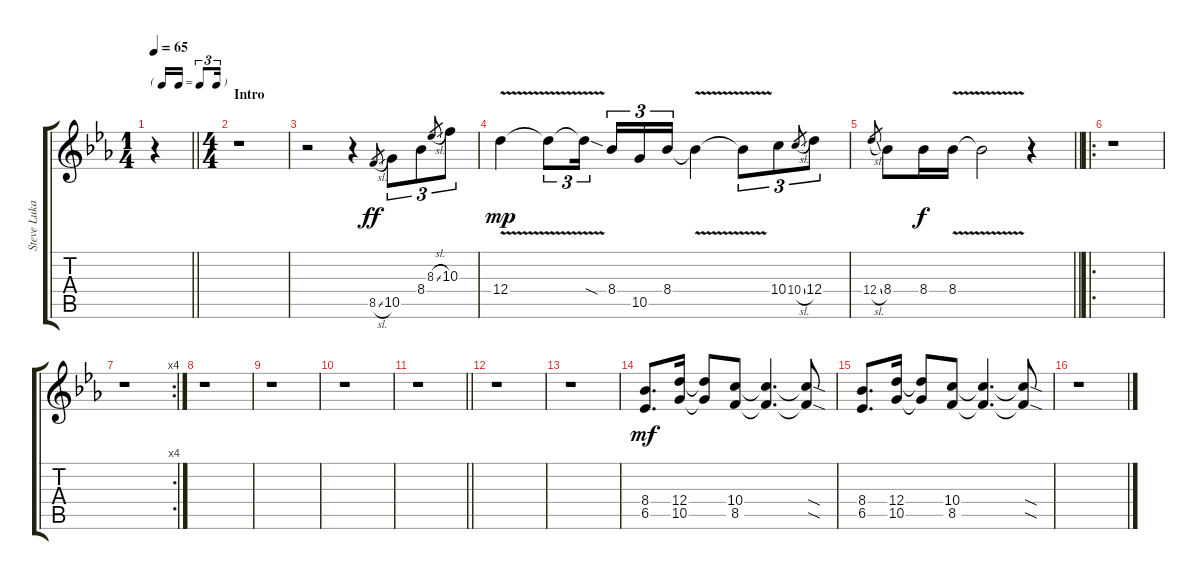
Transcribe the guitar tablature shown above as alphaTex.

\track ("Steve Lukather - Dist. Gtr." "Steve Luka") {instrument distortionguitar}
\staff {score tabs}
\tuning (E4 B3 G3 D3 A2 E2) {hide}
\ts (1 4)
\tf triplet16th
\tempo 65
\clef g2
\barLineRight lightlight
\ks eb
r.4{dy ff instrument distortionguitar} |
\ts (4 4)
\section ("" "Intro")
r.1 |
r.2 r.4 8.5{sl}.8{gr} 10.5.8{tu (3 2)} 8.4.8{tu (3 2)} 8.3{sl}.8{gr} 10.3.8{tu (3 2)} |
12.4{v}.4{dy mp} 12.4{v t}.8{tu (3 2)} 12.4{sod t}.16{tu (3 2) beam splitsecondary} 8.4.16{tu (3 2)} 10.5.16{tu (3 2)} 8.4.16{tu (3 2)} 8.4{v t}.4 8.4{v t}.8{tu (3 2)} 10.4.8{tu (3 2)} 10.4{sl}.8{gr} 12.4.8{tu (3 2)} |
\barLineRight lightlight
12.4{sl}.8{gr} 8.4.8 8.4.16{dy f} 8.4{v}.16 8.4{v t}.2 r.4 |
\ro
r.1 |
\rc 4
r.1 |
r.1 |
r.1 |
r.1 |
\barLineRight lightlight
r.1 |
r.1 |
r.1 |
(8.4 6.5).8{d dy mf} (12.4 10.5).16 (12.4{t} 10.5{t}).8 (10.4 8.5).8 (10.4{t} 8.5{t}).4{d} (10.4{sod t} 8.5{sod t}).8 |
(8.4 6.5).8{d} (12.4 10.5).16 (12.4{t} 10.5{t}).8 (10.4 8.5).8 (10.4{t} 8.5{t}).4{d} (10.4{sod t} 8.5{sod t}).8 |
r.1
